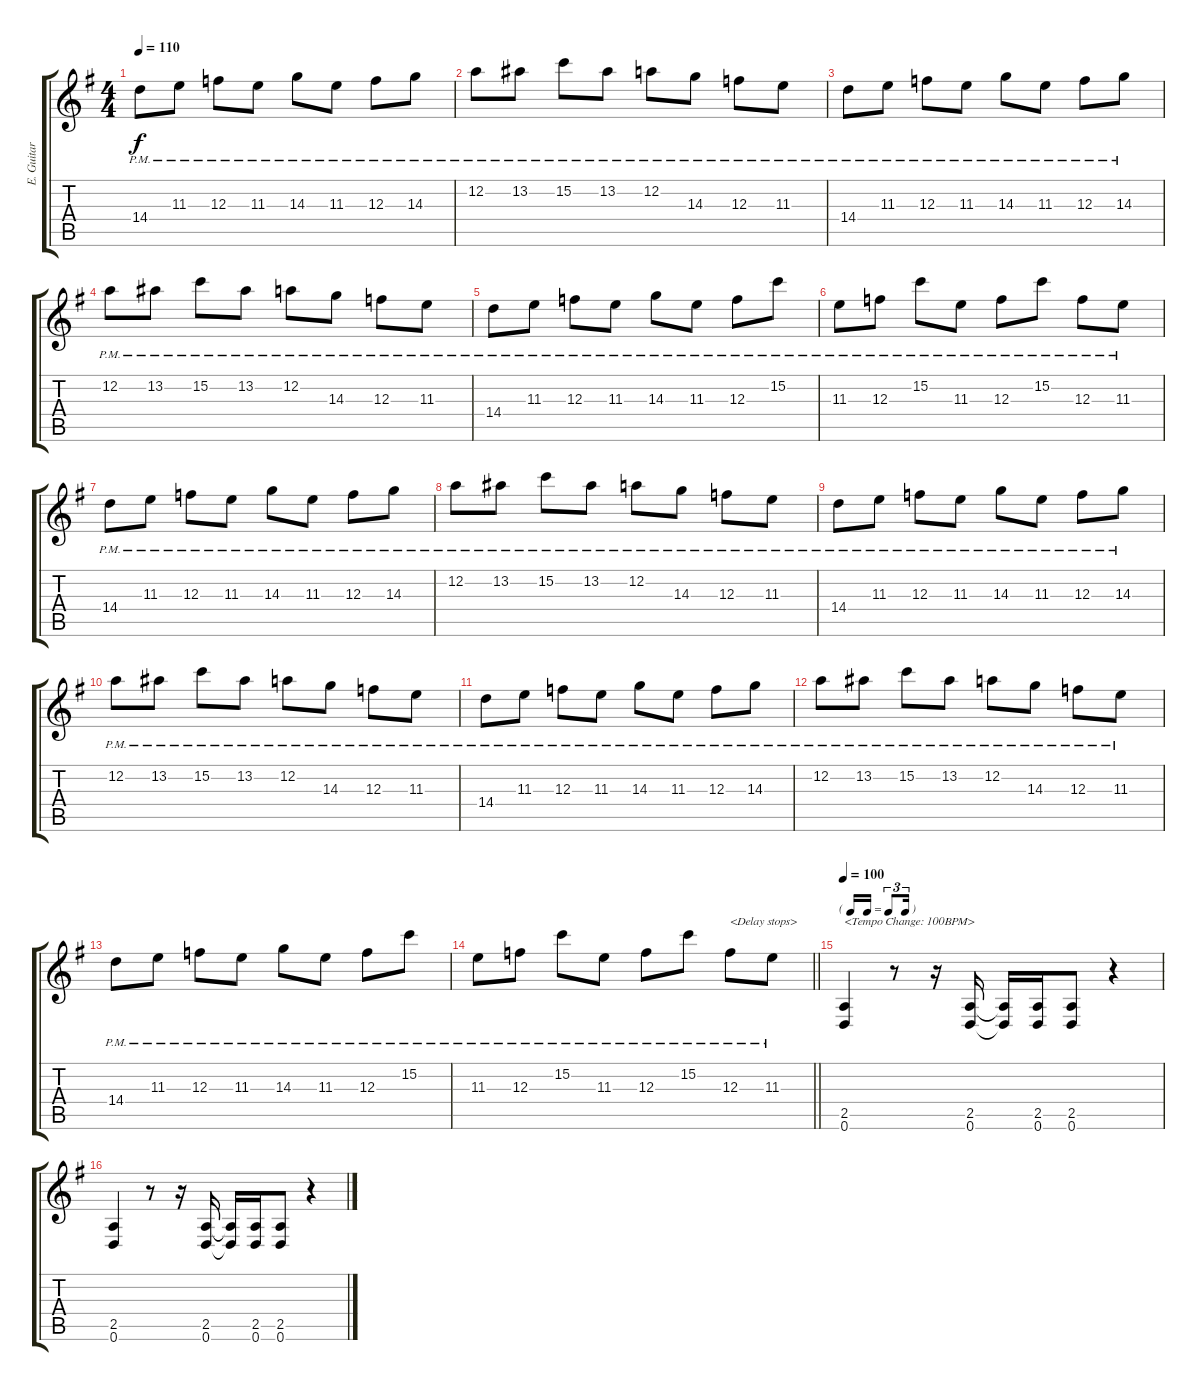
\track ("E. Guitar I" "E. Guitar ") {instrument overdrivenguitar}
\staff {score tabs}
\tuning (D4 A3 F3 C3 G2 D2) {hide}
\ts (4 4)
\tempo 110
\clef g2
\ks g
14.4{pm}.8{dy f} 11.3{pm}.8 12.3{pm}.8 11.3{pm}.8 14.3{pm}.8 11.3{pm}.8 12.3{pm}.8 14.3{pm}.8 |
12.2{pm}.8 13.2{pm}.8 15.2{pm}.8 13.2{pm}.8 12.2{pm}.8 14.3{pm}.8 12.3{pm}.8 11.3{pm}.8 |
14.4{pm}.8 11.3{pm}.8 12.3{pm}.8 11.3{pm}.8 14.3{pm}.8 11.3{pm}.8 12.3{pm}.8 14.3{pm}.8 |
12.2{pm}.8 13.2{pm}.8 15.2{pm}.8 13.2{pm}.8 12.2{pm}.8 14.3{pm}.8 12.3{pm}.8 11.3{pm}.8 |
14.4{pm}.8 11.3{pm}.8 12.3{pm}.8 11.3{pm}.8 14.3{pm}.8 11.3{pm}.8 12.3{pm}.8 15.2{pm}.8 |
11.3{pm}.8 12.3{pm}.8 15.2{pm}.8 11.3{pm}.8 12.3{pm}.8 15.2{pm}.8 12.3{pm}.8 11.3{pm}.8 |
14.4{pm}.8 11.3{pm}.8 12.3{pm}.8 11.3{pm}.8 14.3{pm}.8 11.3{pm}.8 12.3{pm}.8 14.3{pm}.8 |
12.2{pm}.8 13.2{pm}.8 15.2{pm}.8 13.2{pm}.8 12.2{pm}.8 14.3{pm}.8 12.3{pm}.8 11.3{pm}.8 |
14.4{pm}.8 11.3{pm}.8 12.3{pm}.8 11.3{pm}.8 14.3{pm}.8 11.3{pm}.8 12.3{pm}.8 14.3{pm}.8 |
12.2{pm}.8 13.2{pm}.8 15.2{pm}.8 13.2{pm}.8 12.2{pm}.8 14.3{pm}.8 12.3{pm}.8 11.3{pm}.8 |
14.4{pm}.8 11.3{pm}.8 12.3{pm}.8 11.3{pm}.8 14.3{pm}.8 11.3{pm}.8 12.3{pm}.8 14.3{pm}.8 |
12.2{pm}.8 13.2{pm}.8 15.2{pm}.8 13.2{pm}.8 12.2{pm}.8 14.3{pm}.8 12.3{pm}.8 11.3{pm}.8 |
14.4{pm}.8 11.3{pm}.8 12.3{pm}.8 11.3{pm}.8 14.3{pm}.8 11.3{pm}.8 12.3{pm}.8 15.2{pm}.8 |
\barLineRight lightlight
11.3{pm}.8 12.3{pm}.8 15.2{pm}.8 11.3{pm}.8 12.3{pm}.8 15.2{pm}.8 12.3{pm}.8{txt "<Delay stops>"} 11.3{pm}.8 |
\tf triplet16th
\tempo 100
(2.5 0.6).4{txt "<Tempo Change: 100BPM>"} r.8 r.16 (2.5 0.6).16 (2.5{t} 0.6{t}).16 (2.5 0.6).16 (2.5 0.6).8 r.4 |
(2.5 0.6).4 r.8 r.16 (2.5 0.6).16 (2.5{t} 0.6{t}).16 (2.5 0.6).16 (2.5 0.6).8 r.4
